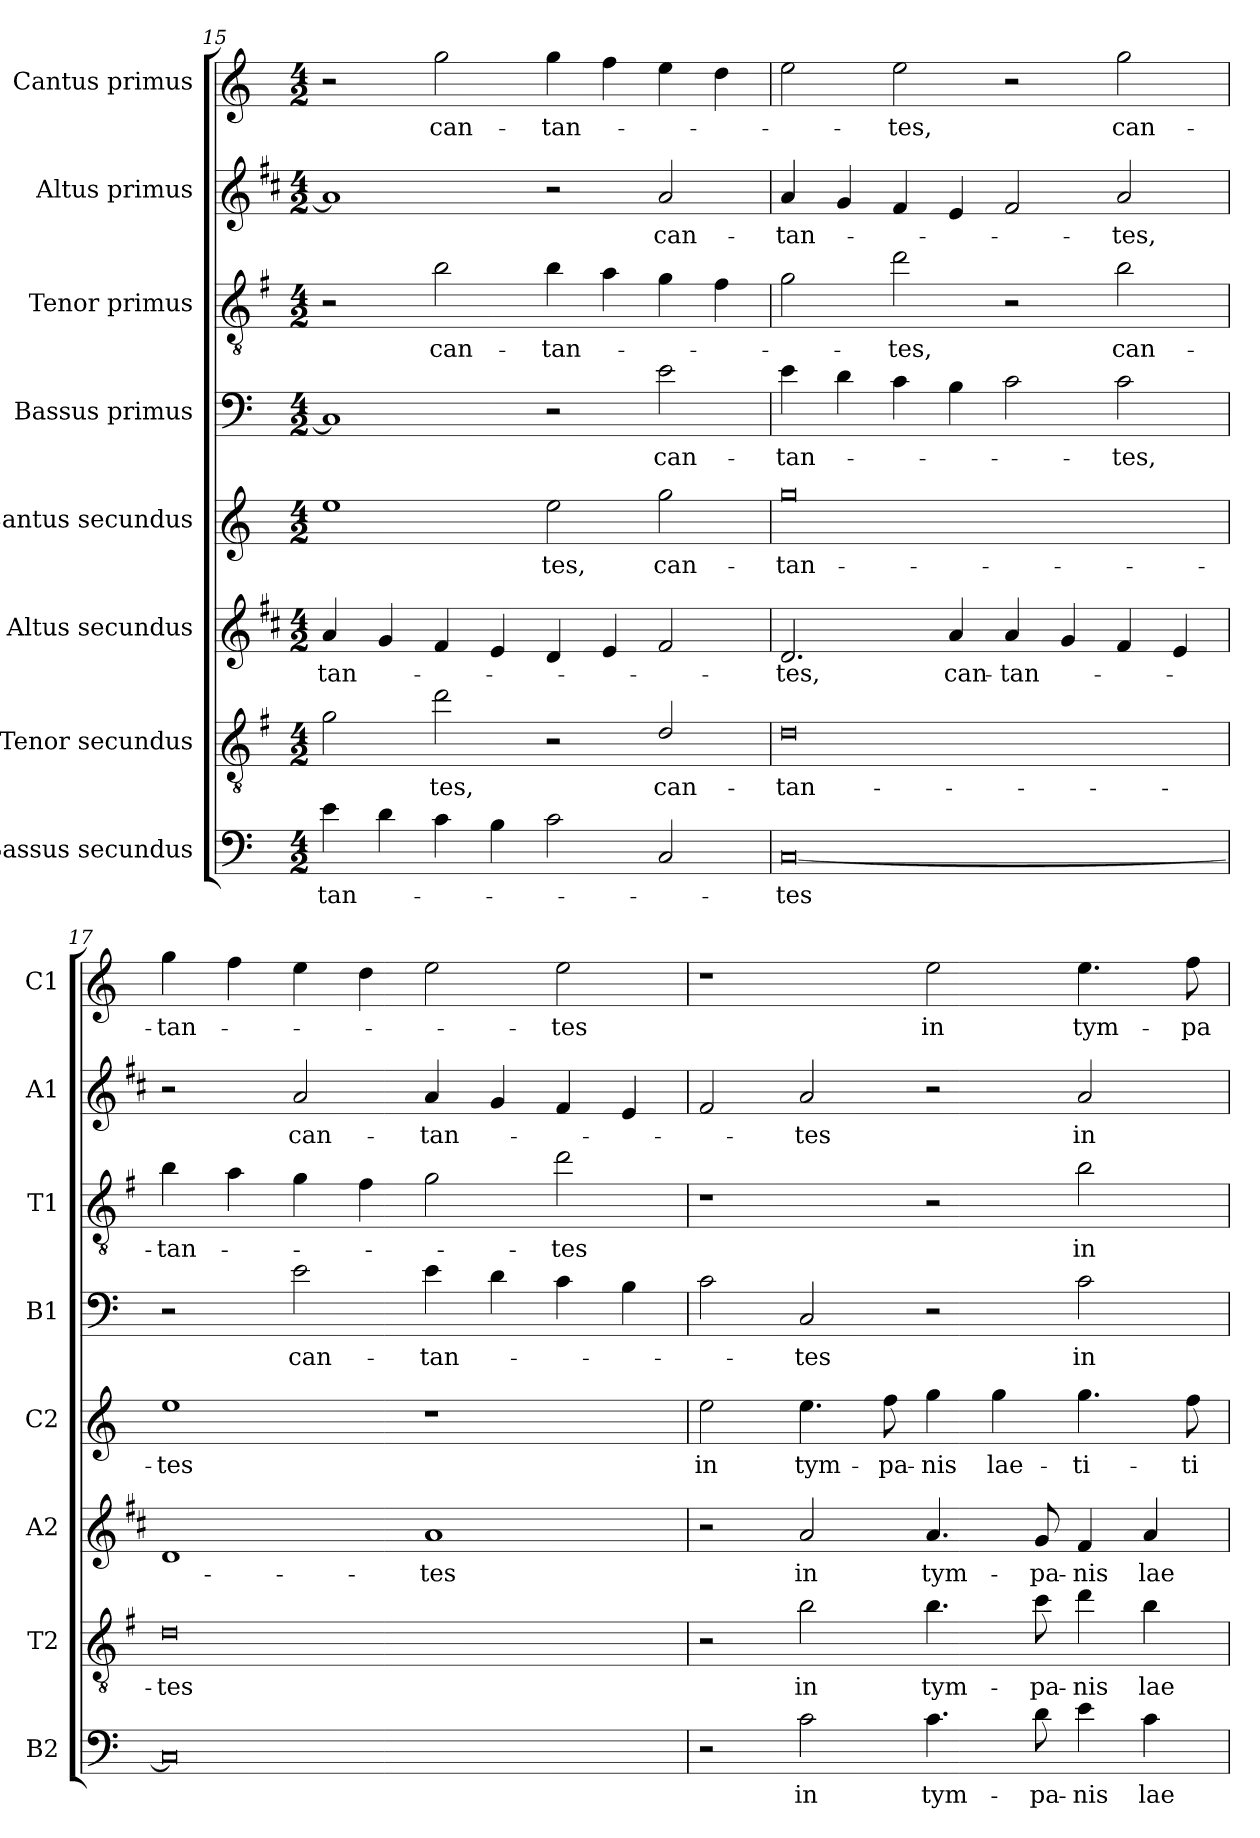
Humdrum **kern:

**kern	**text	**kern	**text	**kern	**text	**kern	**text	**kern	**text	**kern	**text	**kern	**text	**kern	**text
*part8	*part8	*part7	*part7	*part6	*part6	*part5	*part5	*part4	*part4	*part3	*part3	*part2	*part2	*part1	*part1
*staff8	*staff8	*staff7	*staff7	*staff6	*staff6	*staff5	*staff5	*staff4	*staff4	*staff3	*staff3	*staff2	*staff2	*staff1	*staff1
*I"Bassus secundus	*	*I"Tenor secundus	*	*I"Altus secundus	*	*I"Cantus secundus	*	*I"Bassus primus	*	*I"Tenor primus	*	*I"Altus primus	*	*I"Cantus primus	*
*I'B2	*	*I'T2	*	*I'A2	*	*I'C2	*	*I'B1	*	*I'T1	*	*I'A1	*	*I'C1	*
*clefF4	*	*clefGv2	*	*clefG2	*	*clefG2	*	*clefF4	*	*clefGv2	*	*clefG2	*	*clefG2	*
*	*	*ITrd4c7	*	*ITrd1c2	*	*	*	*	*	*ITrd4c7	*	*ITrd1c2	*	*	*
*k[]	*	*k[]	*	*k[]	*	*k[]	*	*k[]	*	*k[]	*	*k[]	*	*k[]	*
*C:	*	*C:	*	*C:	*	*C:	*	*C:	*	*C:	*	*C:	*	*C:	*
*M4/2	*	*M4/2	*	*M4/2	*	*M4/2	*	*M4/2	*	*M4/2	*	*M4/2	*	*M4/2	*
=15	=15	=15	=15	=15	=15	=15	=15	=15	=15	=15	=15	=15	=15	=15	=15
!	!LO:LY:b	!	!	!	!LO:LY:b	!	!	!	!	!	!	!	!	!	!
4e\	-tan-	2c\	.	4g/	-tan-	1ee	.	1C]	.	2r	.	1g]	.	2r	.
4d\	.	.	.	4f/	.	.	.	.	.	.	.	.	.	.	.
!	!	!	!LO:LY:b	!	!	!	!	!	!	!	!LO:LY:b	!	!	!	!LO:LY:b
4c\	.	2g\	-tes,	4e/	.	.	.	.	.	2e\	can-	.	.	2gg\	can-
4B\	.	.	.	4d/	.	.	.	.	.	.	.	.	.	.	.
!	!	!	!	!	!	!	!LO:LY:b	!	!	!	!LO:LY:b	!	!	!	!LO:LY:b
2c\	.	2r	.	4c/	.	2ee\	-tes,	2r	.	4e\	-tan-	2r	.	4gg\	-tan-
.	.	.	.	4d/	.	.	.	.	.	4d\	.	.	.	4ff\	.
!	!	!	!LO:LY:b	!	!	!	!LO:LY:b	!	!LO:LY:b	!	!	!	!LO:LY:b	!	!
2C/	.	2G/	can-	2e/	.	2gg\	can-	2e\	can-	4c\	.	2g/	can-	4ee\	.
.	.	.	.	.	.	.	.	.	.	4B\	.	.	.	4dd\	.
!!LO:PB:g=z
=16	=16	=16	=16	=16	=16	=16	=16	=16	=16	=16	=16	=16	=16	=16	=16
!	!LO:LY:b	!	!LO:LY:b	!	!LO:LY:b	!	!LO:LY:b	!	!LO:LY:b	!	!	!	!LO:LY:b	!	!
[0C	-tes	0G	-tan-	2.c/	-tes,	0gg	-tan-	4e\	-tan-	2c\	.	4g/	-tan-	2ee\	.
.	.	.	.	.	.	.	.	4d\	.	.	.	4f/	.	.	.
!	!	!	!	!	!	!	!	!	!	!	!LO:LY:b	!	!	!	!LO:LY:b
.	.	.	.	.	.	.	.	4c\	.	2g\	-tes,	4e/	.	2ee\	-tes,
!	!	!	!	!	!LO:LY:b	!	!	!	!	!	!	!	!	!	!
.	.	.	.	4g/	can-	.	.	4B\	.	.	.	4d/	.	.	.
!	!	!	!	!	!LO:LY:b	!	!	!	!	!	!	!	!	!	!
.	.	.	.	4g/	-tan-	.	.	2c\	.	2r	.	2e/	.	2r	.
.	.	.	.	4f/	.	.	.	.	.	.	.	.	.	.	.
!	!	!	!	!	!	!	!	!	!LO:LY:b	!	!LO:LY:b	!	!LO:LY:b	!	!LO:LY:b
.	.	.	.	4e/	.	.	.	2c\	-tes,	2e\	can-	2g/	-tes,	2gg\	can-
.	.	.	.	4d/	.	.	.	.	.	.	.	.	.	.	.
=17	=17	=17	=17	=17	=17	=17	=17	=17	=17	=17	=17	=17	=17	=17	=17
!	!	!	!LO:LY:b	!	!	!	!LO:LY:b	!	!	!	!LO:LY:b	!	!	!	!LO:LY:b
0C]	.	0G	-tes	1c	.	1ee	-tes	2r	.	4e\	-tan-	2r	.	4gg\	-tan-
.	.	.	.	.	.	.	.	.	.	4d\	.	.	.	4ff\	.
!	!	!	!	!	!	!	!	!	!LO:LY:b	!	!	!	!LO:LY:b	!	!
.	.	.	.	.	.	.	.	2e\	can-	4c\	.	2g/	can-	4ee\	.
.	.	.	.	.	.	.	.	.	.	4B\	.	.	.	4dd\	.
!	!	!	!	!	!LO:LY:b	!	!	!	!LO:LY:b	!	!	!	!LO:LY:b	!	!
.	.	.	.	1g	-tes	1r	.	4e\	-tan-	2c\	.	4g/	-tan-	2ee\	.
.	.	.	.	.	.	.	.	4d\	.	.	.	4f/	.	.	.
!	!	!	!	!	!	!	!	!	!	!	!LO:LY:b	!	!	!	!LO:LY:b
.	.	.	.	.	.	.	.	4c\	.	2g\	-tes	4e/	.	2ee\	-tes
.	.	.	.	.	.	.	.	4B\	.	.	.	4d/	.	.	.
=18	=18	=18	=18	=18	=18	=18	=18	=18	=18	=18	=18	=18	=18	=18	=18
!	!	!	!	!	!	!	!LO:LY:b	!	!	!	!	!	!	!	!
2r	.	2r	.	2r	.	2ee\	in	2c\	.	1r	.	2e/	.	1r	.
!	!LO:LY:b	!	!LO:LY:b	!	!LO:LY:b	!	!LO:LY:b	!	!LO:LY:b	!	!	!	!LO:LY:b	!	!
2c\	in	2e\	in	2g/	in	4.ee\	tym-	2C/	-tes	.	.	2g/	-tes	.	.
!	!	!	!	!	!	!	!LO:LY:b	!	!	!	!	!	!	!	!
.	.	.	.	.	.	8ff\	-pa-	.	.	.	.	.	.	.	.
!	!LO:LY:b	!	!LO:LY:b	!	!LO:LY:b	!	!LO:LY:b	!	!	!	!	!	!	!	!LO:LY:b
4.c\	tym-	4.e\	tym-	4.g/	tym-	4gg\	-nis	2r	.	2r	.	2r	.	2ee\	in
!	!	!	!	!	!	!	!LO:LY:b	!	!	!	!	!	!	!	!
.	.	.	.	.	.	4gg\	lae-	.	.	.	.	.	.	.	.
!	!LO:LY:b	!	!LO:LY:b	!	!LO:LY:b	!	!	!	!	!	!	!	!	!	!
8d\	-pa-	8f\	-pa-	8f/	-pa-	.	.	.	.	.	.	.	.	.	.
!	!LO:LY:b	!	!LO:LY:b	!	!LO:LY:b	!	!LO:LY:b	!	!LO:LY:b	!	!LO:LY:b	!	!LO:LY:b	!	!LO:LY:b
4e\	-nis	4g\	-nis	4e/	-nis	4.gg\	-ti-	2c\	in	2e\	in	2g/	in	4.ee\	tym-
!	!LO:LY:b	!	!LO:LY:b	!	!LO:LY:b	!	!	!	!	!	!	!	!	!	!
4c\	lae-	4e\	lae-	4g/	lae-	.	.	.	.	.	.	.	.	.	.
!	!	!	!	!	!	!	!LO:LY:b	!	!	!	!	!	!	!	!LO:LY:b
.	.	.	.	.	.	8ff\	-ti-	.	.	.	.	.	.	8ff\	-pa-
=	=	=	=	=	=	=	=	=	=	=	=	=	=	=	=
*-	*-	*-	*-	*-	*-	*-	*-	*-	*-	*-	*-	*-	*-	*-	*-
